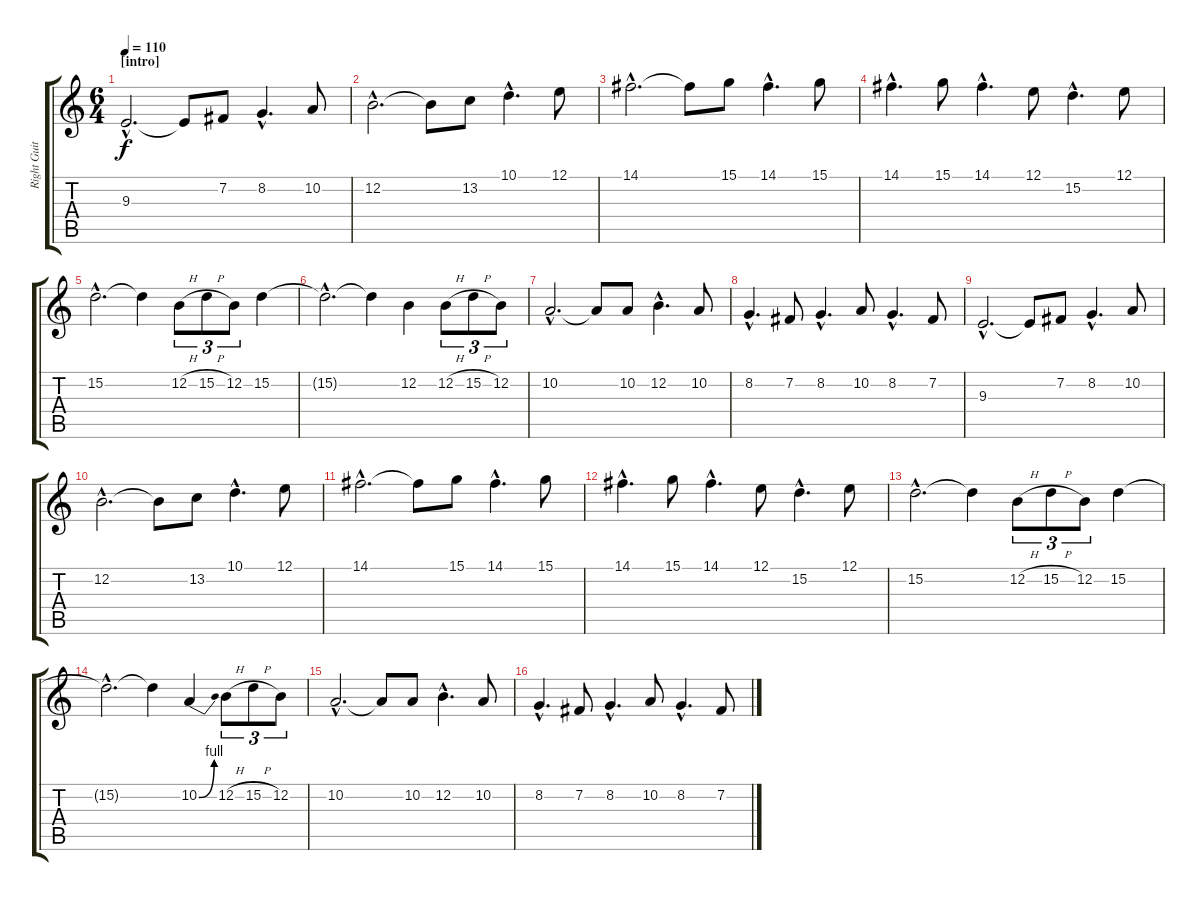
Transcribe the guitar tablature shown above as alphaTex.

\track ("Right Guitar Synth" "Right Guit") {instrument pad5bowed}
\staff {score tabs}
\tuning (E4 B3 G3 D3 A2 E2) {hide}
\ts (6 4)
\section ("" "[intro]")
\tempo 110
\clef g2
\ks c
9.3{hac}.2{d dy f instrument pad5bowed} 9.3{t}.8 7.2.8 8.2{hac}.4{d} 10.2.8 |
12.2{hac}.2{d} 12.2{t}.8 13.2.8 10.1{hac}.4{d} 12.1.8 |
14.1{hac}.2{d} 14.1{t}.8 15.1.8 14.1{hac}.4{d} 15.1.8 |
14.1{hac}.4{d} 15.1.8 14.1{hac}.4{d} 12.1.8 15.2{hac}.4{d} 12.1.8 |
15.2{hac}.2{d} 15.2{t}.4 12.2{h}.8{tu (3 2)} 15.2{h}.8{tu (3 2)} 12.2.8{tu (3 2)} 15.2.4 |
15.2{hac t}.2{d} 15.2{t}.4 12.2.4 12.2{h}.8{tu (3 2)} 15.2{h}.8{tu (3 2)} 12.2.8{tu (3 2)} |
10.2{hac}.2{d} 10.2{t}.8 10.2.8 12.2{hac}.4{d} 10.2.8 |
8.2{hac}.4{d} 7.2.8 8.2{hac}.4{d} 10.2.8 8.2{hac}.4{d} 7.2.8 |
9.3{hac}.2{d} 9.3{t}.8 7.2.8 8.2{hac}.4{d} 10.2.8 |
12.2{hac}.2{d} 12.2{t}.8 13.2.8 10.1{hac}.4{d} 12.1.8 |
14.1{hac}.2{d} 14.1{t}.8 15.1.8 14.1{hac}.4{d} 15.1.8 |
14.1{hac}.4{d} 15.1.8 14.1{hac}.4{d} 12.1.8 15.2{hac}.4{d} 12.1.8 |
15.2{hac}.2{d} 15.2{t}.4 12.2{h}.8{tu (3 2)} 15.2{h}.8{tu (3 2)} 12.2.8{tu (3 2)} 15.2.4 |
15.2{hac t}.2{d} 15.2{t}.4 10.2{be (bend 0 0 60 4)}.4 12.2{h}.8{tu (3 2)} 15.2{h}.8{tu (3 2)} 12.2.8{tu (3 2)} |
10.2{hac}.2{d} 10.2{t}.8 10.2.8 12.2{hac}.4{d} 10.2.8 |
8.2{hac}.4{d} 7.2.8 8.2{hac}.4{d} 10.2.8 8.2{hac}.4{d} 7.2.8
